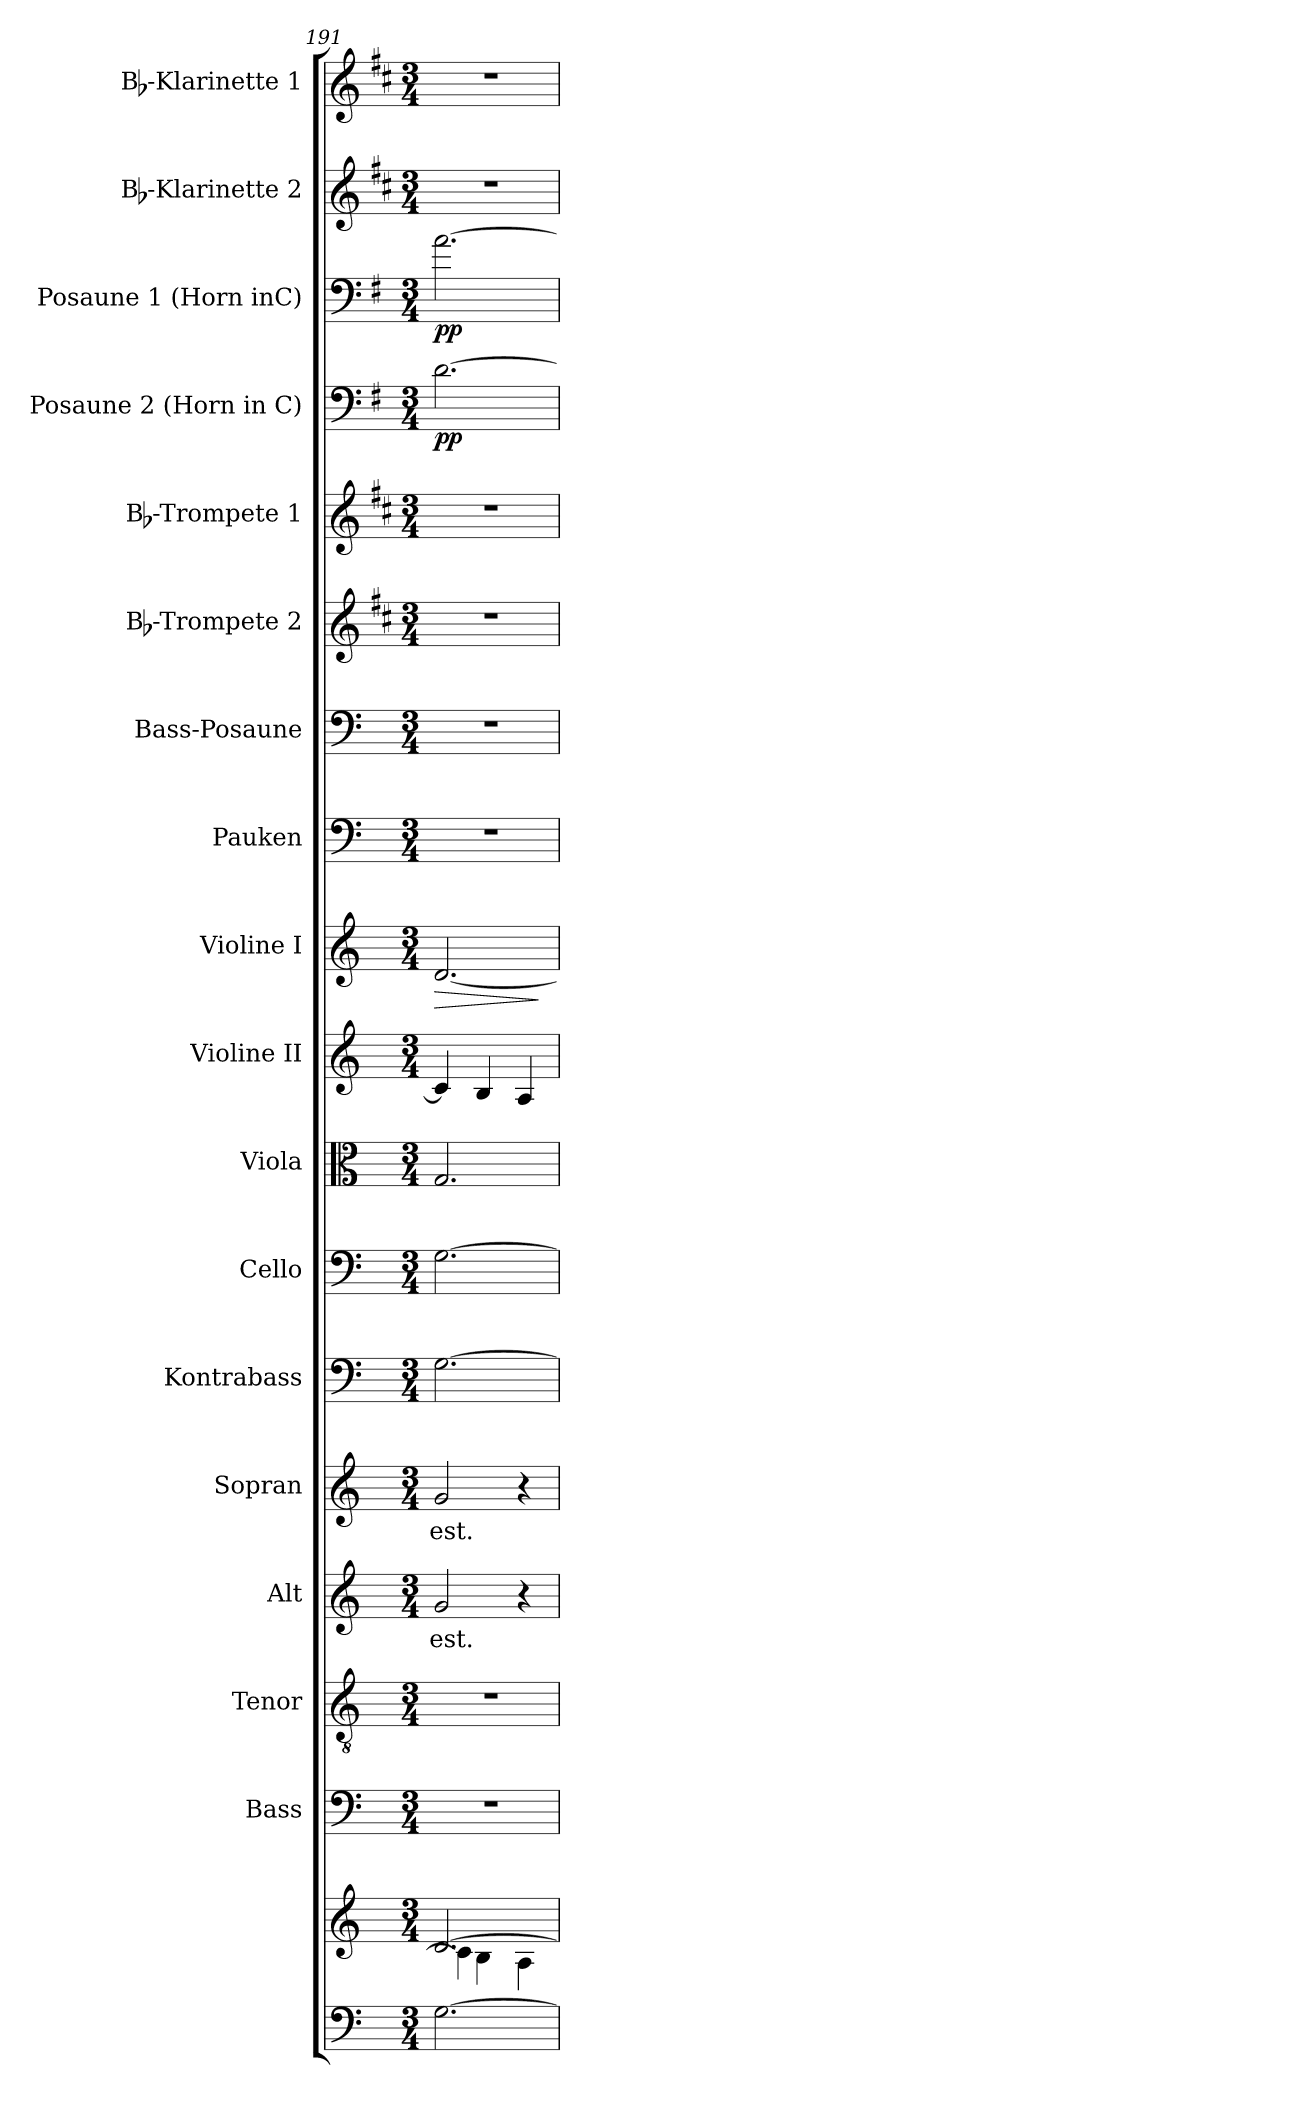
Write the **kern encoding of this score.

**kern	**kern	**kern	**kern	**kern	**text	**kern	**text	**kern	**kern	**kern	**kern	**kern	**dynam	**kern	**kern	**kern	**kern	**kern	**dynam	**kern	**dynam	**kern	**kern
*part18	*part18	*part17	*part16	*part15	*part15	*part14	*part14	*part13	*part12	*part11	*part10	*part9	*part9	*part8	*part7	*part6	*part5	*part4	*part4	*part3	*part3	*part2	*part1
*staff19	*staff18	*staff17	*staff16	*staff15	*staff15	*staff14	*staff14	*staff13	*staff12	*staff11	*staff10	*staff9	*staff9	*staff8	*staff7	*staff6	*staff5	*staff4	*staff4	*staff3	*staff3	*staff2	*staff1
*	*	*I"Bass	*I"Tenor	*I"Alt	*	*I"Sopran	*	*I"Kontrabass	*I"Cello	*I"Viola	*I"Violine II	*I"Violine I	*	*I"Pauken	*I"Bass-Posaune	*I"Bb-Trompete 2	*I"Bb-Trompete 1	*I"Posaune 2 (Horn in C)	*	*I"Posaune 1 (Horn inC)	*	*I"Bb-Klarinette 2	*I"Bb-Klarinette 1
*	*	*I'B.	*I'T.	*I'A.	*	*I'S.	*	*I'Kb.	*	*I'Vla.	*I'Vl. II	*I'Vl. I	*	*I'Pk.	*I'B-Pos.	*I'Bb Trp. 2	*I'Bb Trp. 1	*I'Pos. 2	*	*I'Pos. 1	*	*I'Bb Kl. 2	*I'Bb Kl. 1
*clefF4	*clefG2	*clefF4	*clefGv2	*clefG2	*	*clefG2	*	*clefF4	*clefF4	*clefC3	*clefG2	*clefG2	*	*clefF4	*clefF4	*clefG2	*clefG2	*clefF4	*	*clefF4	*	*clefG2	*clefG2
*	*	*	*	*	*	*	*	*ITrd7c12	*	*	*	*	*	*	*	*ITrd1c2	*ITrd1c2	*ITrd4c7	*	*ITrd4c7	*	*ITrd1c2	*ITrd1c2
*k[]	*k[]	*k[]	*k[]	*k[]	*	*k[]	*	*k[]	*k[]	*k[]	*k[]	*k[]	*	*k[]	*k[]	*k[]	*k[]	*k[]	*	*k[]	*	*k[]	*k[]
*C:	*C:	*C:	*C:	*C:	*	*C:	*	*C:	*C:	*C:	*C:	*C:	*	*C:	*C:	*C:	*C:	*C:	*	*C:	*	*C:	*C:
*M3/4	*M3/4	*M3/4	*M3/4	*M3/4	*	*M3/4	*	*M3/4	*M3/4	*M3/4	*M3/4	*M3/4	*	*M3/4	*M3/4	*M3/4	*M3/4	*M3/4	*	*M3/4	*	*M3/4	*M3/4
=191	=191	=191	=191	=191	=191	=191	=191	=191	=191	=191	=191	=191	=191	=191	=191	=191	=191	=191	=191	=191	=191	=191	=191
*	*^	*	*	*	*	*	*	*	*	*	*	*	*	*	*	*	*	*	*	*	*	*	*
!	!	!	!	!	!	!LO:LY:b	!	!LO:LY:b	!	!	!	!	!	!LO:HP:b	!	!	!	!	!	!LO:DY:b	!	!LO:DY:b	!	!
[2.G\	[>2.d/	4c\]	2.r	2.r	2g/	est.	2g/	est.	[2.GG\	[2.G\	2.G/	4c/]	[2.d/	>	2.r	2.r	2.r	2.r	[2.G\	pp	[2.d\	pp	2.r	2.r
.	.	4B\	.	.	.	.	.	.	.	.	.	4B/	.	.	.	.	.	.	.	.	.	.	.	.
.	.	4A\	.	.	4r	.	4r	.	.	.	.	4A/	.	.	.	.	.	.	.	.	.	.	.	.
*	*v	*v	*	*	*	*	*	*	*	*	*	*	*	*	*	*	*	*	*	*	*	*	*	*
.	.	.	.	.	.	.	.	.	.	.	.	.	]	.	.	.	.	.	.	.	.	.	.
=	=	=	=	=	=	=	=	=	=	=	=	=	=	=	=	=	=	=	=	=	=	=	=
*-	*-	*-	*-	*-	*-	*-	*-	*-	*-	*-	*-	*-	*-	*-	*-	*-	*-	*-	*-	*-	*-	*-	*-
